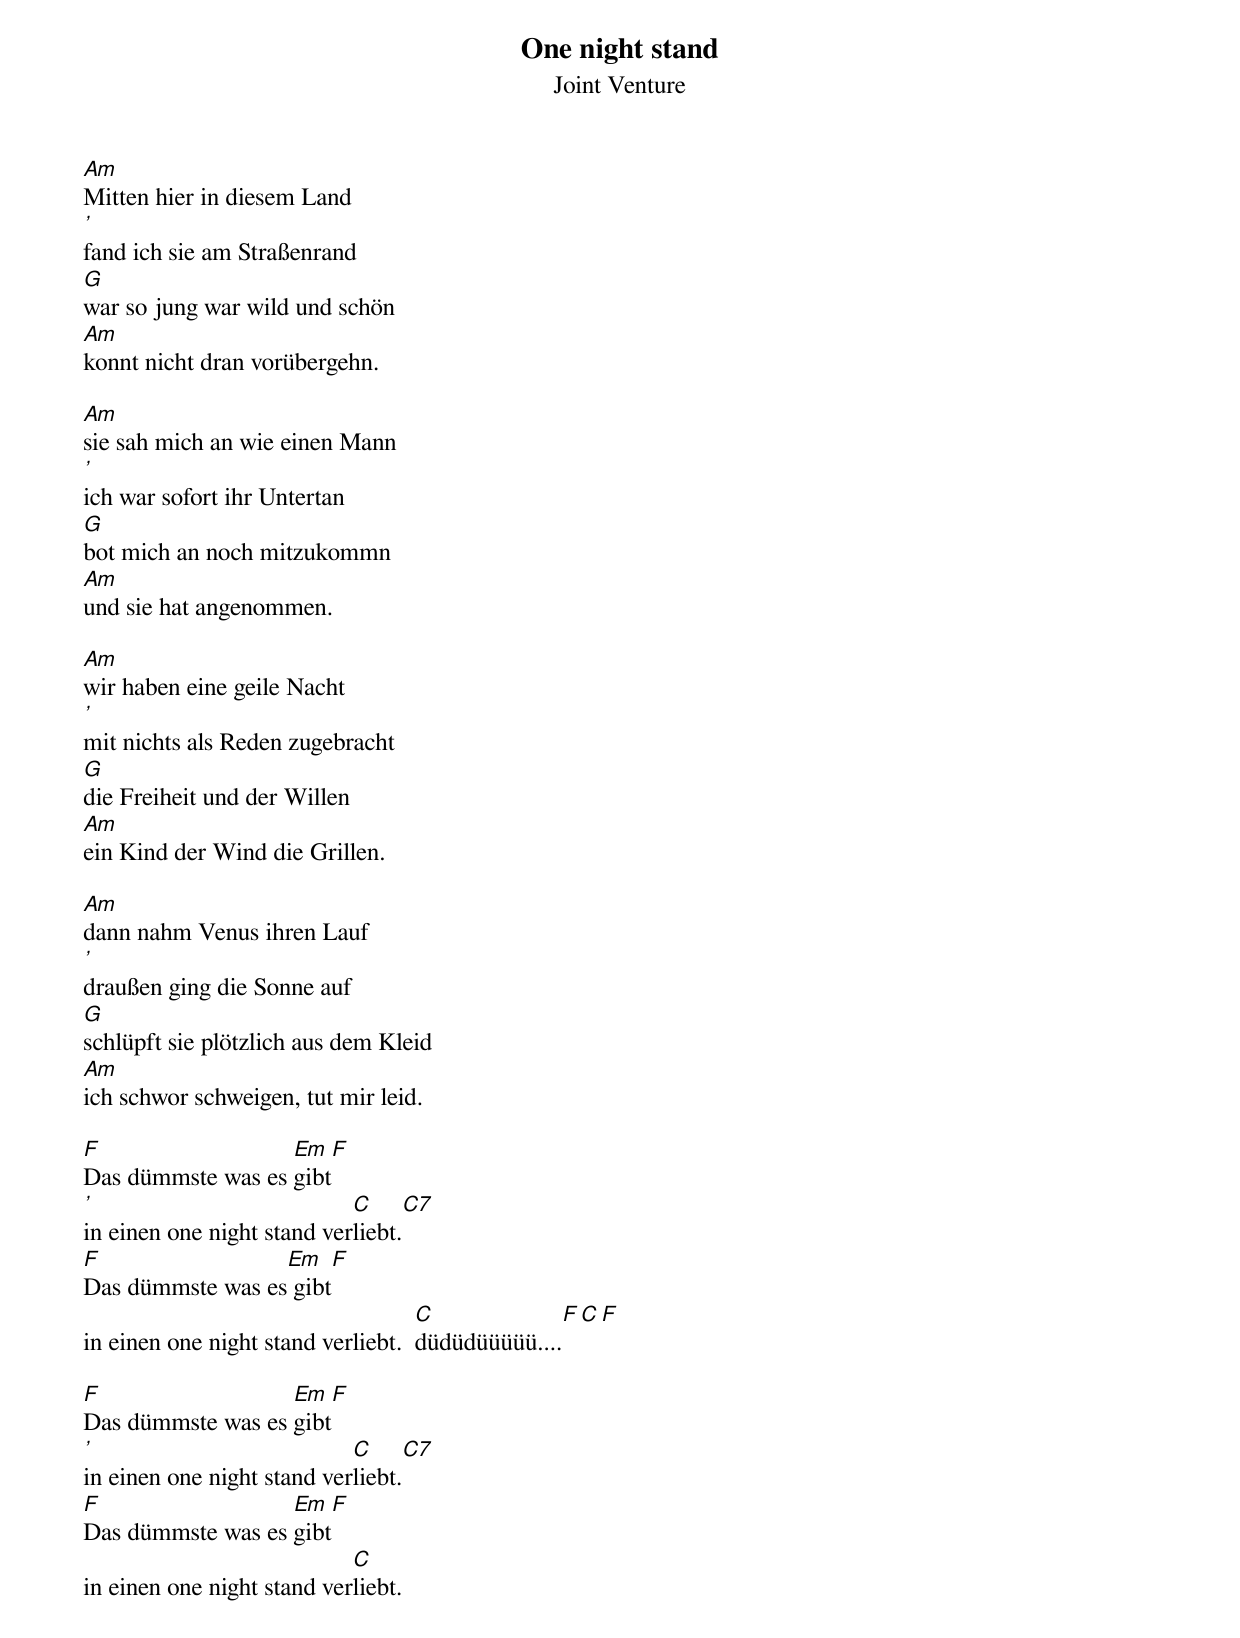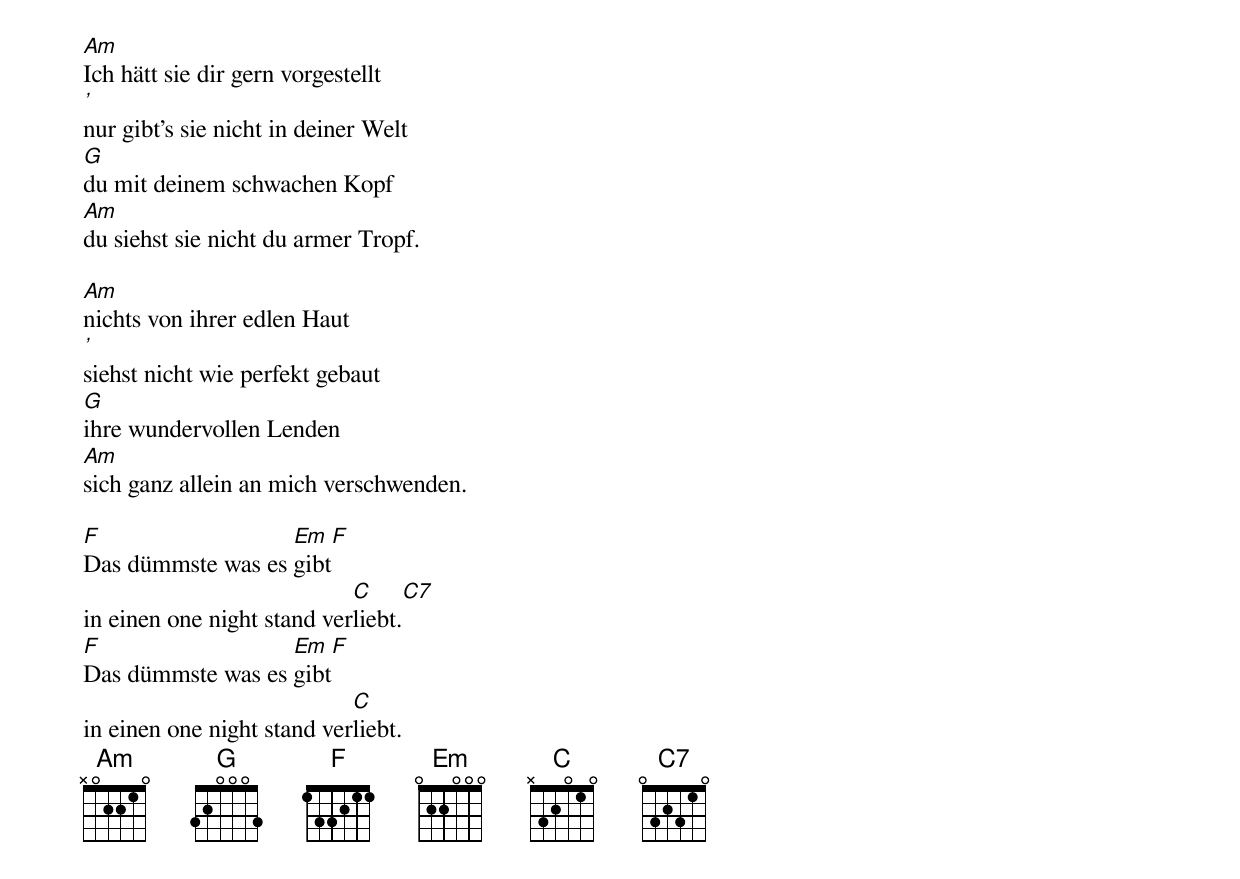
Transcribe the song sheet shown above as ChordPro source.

{t:One night stand}
{st:Joint Venture}

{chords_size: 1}
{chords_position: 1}
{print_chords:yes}
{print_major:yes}
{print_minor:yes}
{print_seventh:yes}
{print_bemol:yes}
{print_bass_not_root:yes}
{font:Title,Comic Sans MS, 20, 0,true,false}
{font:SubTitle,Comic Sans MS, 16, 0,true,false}
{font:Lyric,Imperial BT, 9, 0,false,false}
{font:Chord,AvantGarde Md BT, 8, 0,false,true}
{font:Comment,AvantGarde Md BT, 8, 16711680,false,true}
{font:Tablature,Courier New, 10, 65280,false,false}
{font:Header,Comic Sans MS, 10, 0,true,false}
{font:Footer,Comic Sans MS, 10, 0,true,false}
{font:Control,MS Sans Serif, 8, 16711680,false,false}
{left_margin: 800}
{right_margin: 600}
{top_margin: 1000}
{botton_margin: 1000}
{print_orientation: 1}




[Am]Mitten hier in diesem Land
[' ]fand ich sie am Straßenrand
[G]war so jung war wild und schön
[Am]konnt nicht dran vorübergehn.

[Am]sie sah mich an wie einen Mann
[' ]ich war sofort ihr Untertan
[G]bot mich an noch mitzukommn
[Am]und sie hat angenommen.

[Am]wir haben eine geile Nacht
[' ]mit nichts als Reden zugebracht
[G]die Freiheit und der Willen
[Am]ein Kind der Wind die Grillen.

[Am]dann nahm Venus ihren Lauf
[' ]draußen ging die Sonne auf
[G]schlüpft sie plötzlich aus dem Kleid
[Am]ich schwor schweigen, tut mir leid.

[F]Das dümmste was es [Em]gibt[F]
[' ]in einen one night stand ver[C]liebt.[C7]
[F]Das dümmste was es[Em] gibt[F]
in einen one night stand verliebt.  [C]düdüdüüüüü....[F][C][F]

[F]Das dümmste was es [Em]gibt[F]
[' ]in einen one night stand ver[C]liebt.[C7]
[F]Das dümmste was es [Em]gibt[F]
in einen one night stand ver[C]liebt.
{new_page}

[Am]Ich hätt sie dir gern vorgestellt
[' ]nur gibt's sie nicht in deiner Welt
[G]du mit deinem schwachen Kopf
[Am]du siehst sie nicht du armer Tropf.

[Am]nichts von ihrer edlen Haut
[' ]siehst nicht wie perfekt gebaut
[G]ihre wundervollen Lenden
[Am]sich ganz allein an mich verschwenden.

[F]Das dümmste was es [Em]gibt[F]
in einen one night stand ver[C]liebt.[C7]
[F]Das dümmste was es [Em]gibt[F]
in einen one night stand ver[C]liebt.
